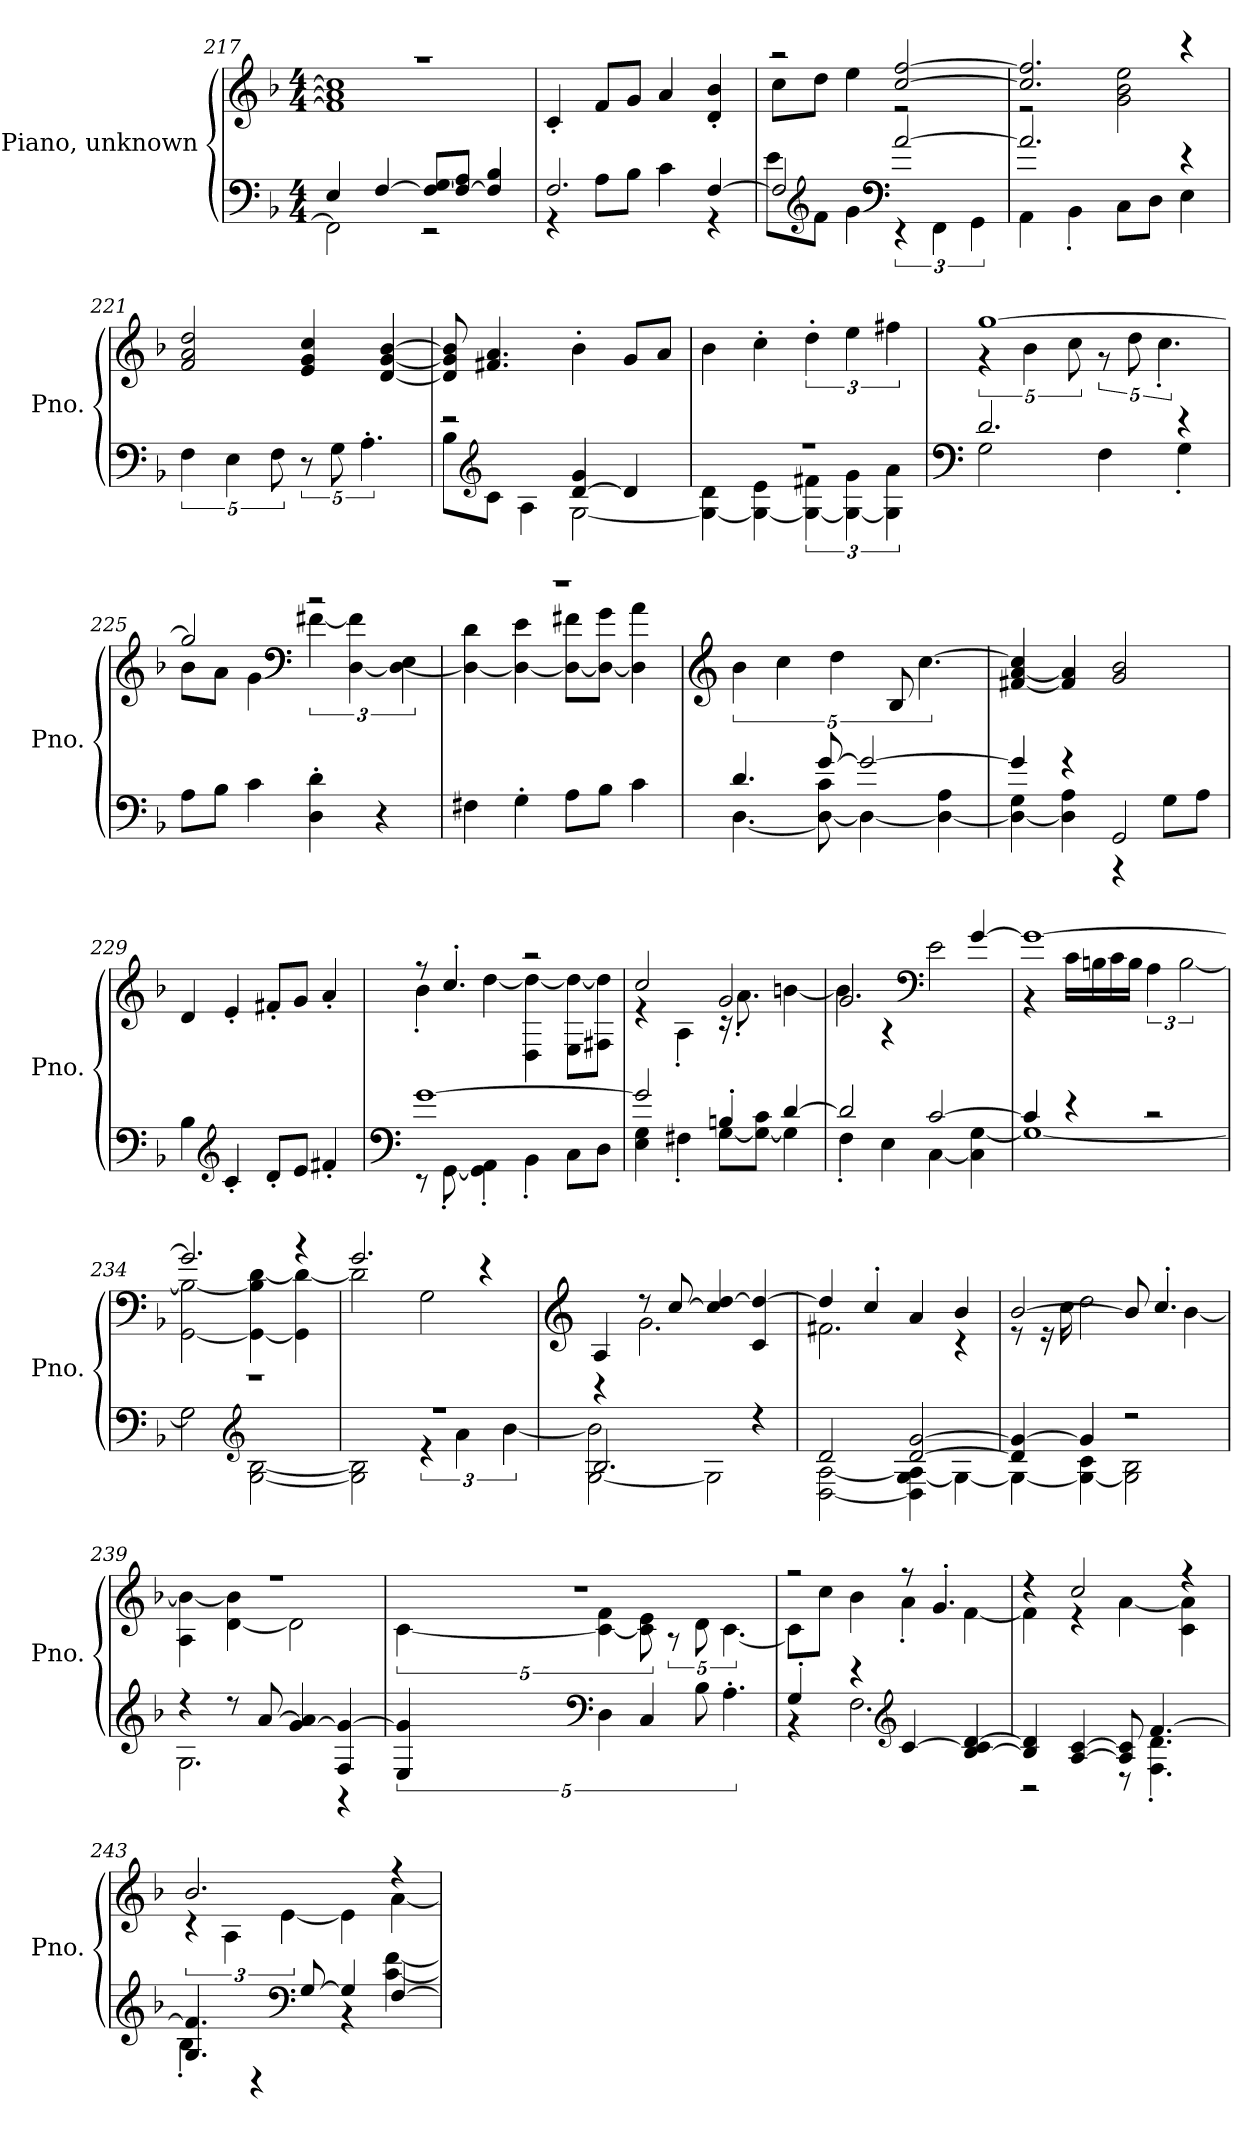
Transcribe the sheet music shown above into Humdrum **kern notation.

**kern	**kern
*part1	*part1
*staff2	*staff1
*I"Piano, unknown	*
*I'Pno.	*
!!LO:LB:g=z
*clefF4	*clefG2
*k[b-]	*k[b-]
*M4/4	*M4/4
=217	=217
*^	*^
4E/	2FF\]	1r	1f] 1a] 1cc]
[4F/	.	.	.
8F/_ 8G/L	2r	.	.
8F/_ 8A/J	.	.	.
4F/] 4B-/	.	.	.
*	*	*v	*v
=218	=218	=218
2.F/	4r	4c'/
.	8A\L	8f/L
.	8B-\J	8g/J
.	4c\	4a/
[4F/	4r	4d/' 4b-/'
=219	=219	=219
*	*	*^
2F/]	8e\L	2r	8cc\L
*clefG2	*	*	*
.	8f\J	.	8dd\J
.	4g\	.	4ee\
*clefF4	*	*	*
[2a/	6r	[2cc/ [2ff/	2r
.	6FF\	.	.
.	6GG\	.	.
=220	=220	=220	=220
2.a/]	4AA\	2.cc/] 2.ff/]	2r
.	4BB-'\	.	.
.	8C\L	.	2g\ 2b-\ 2ee\
.	8D\J	.	.
4r	4E\	4r	.
*v	*v	*	*
*	*v	*v
=221	=221
5F\	2f/ 2a/ 2dd/
5E\	.
10F\	.
10r	4e/ 4g/ 4cc/
10G\	.
5.A'\	.
.	[4d/ [4g/ [4b-/
!!LO:LB:g=z
=222	=222
*^	*
2r	8B-\L	8d/] 8g/] 8b-/]
*clefG2	*	*
.	8c\J	4.f#X/ 4.a/
.	4A\	.
[4d/ 4g/	[2G\	4b-'\
4d/]	.	8g/L
.	.	8a/J
=223	=223	=223
1r	4G\_ 4d\	4b-\
.	4G\_ 4e\	4cc'\
.	6G\_ 6f#X\	6dd'\
.	6G\_ 6g\	6ee\
.	6G\] 6a\	6ff#X\
=224	=224	=224
*clefF4	*	*
*	*	*^
2.d/	2G\	[1gg	5r
.	.	.	5b-\
.	.	.	10cc\
.	4F\	.	10r
.	.	.	10dd\
.	.	.	5.cc'\
4r	4G'\	.	.
*v	*v	*	*
=225	=225	=225
8A\L	2gg/]	8b-\L
8B-\J	.	8a\J
4c\	.	4g\
*	*clefF4	*
4D\' 4d\'	2r	[6f#X\
.	.	[6D\ 6f#\]
4r	.	.
.	.	6D\_ 6E\
!!LO:LB:g=z	!!
=226	=226	=226
4F#X\	1r	4D\_ 4d\
4G'\	.	4D\_ 4e\
8A\L	.	8D\_ 8f#X\L
8B-\J	.	8D\_ 8g\J
4c\	.	4D\] 4a\
*	*v	*v
=227	=227
*	*clefG2
*^	*
4.d/	[4.D\	5b-\
.	.	5cc\
[8g/	8D\_ 8c\	.
.	.	5dd\
2g/_	4D\_	.
.	.	10B-/
.	.	[5.cc\
.	4D\_ 4A\	.
=228	=228	=228
4g/]	4D\_ 4G\	[4f#X/ [4a/ 4cc/]
4r	4D\] 4A\	4f#/] 4a/]
2GG/	4r	2g/ 2b-/
.	8G\L	.
.	8A\J	.
*v	*v	*
=229	=229
4B-\	4d/
*clefG2	*
4c'/	4e'/
8d'/L	8f#X'/L
8e/J	8g/J
4f#X'/	4a'/
!!LO:LB:g=z
=230	=230
*clefF4	*
*^	*^
[1g	8r	8r	4b-'\
.	[8GG'\	4.cc'/	.
.	4GG\]' 4AA\'	.	[4dd\
.	4BB-'\	2r	4D\ 4dd\_
.	8C\L	.	8E\ 8dd\_L
.	8D\J	.	8F#X\ 8dd\]J
=231	=231	=231	=231
2g/]	4E\ 4G\	2cc/	4r
.	4F#X'\	.	4A'\
4Bn'/	[8G\L	2g/	16r
.	.	.	8.a'\
.	8G\_ 8c\J	.	.
[4d/	4G\]	.	[4bn\
=232	=232	=232	=232
2d/]	4F'\	2.g/	4b\]
.	4E\	.	4r
*	*	*clefF4	*
[2c/	[4C\	.	2e\
.	4C\] [4G\	[4g/	.
=233	=233	=233	=233
4c/]	1G_	1g_	4r
4r	.	.	16c\LL
.	.	.	16Bn\
.	.	.	16c\
.	.	.	16B\JJ
2r	.	.	6A\
.	.	.	[3B\
=234	=234	=234	=234
1r	2G\]	2.g/]	[2GG\ 2B\_
*clefG2	*	*	*
.	[2G\ [2B-\	.	4GG\_ 4B\] [4d\
.	.	4r	4GG\] 4d\_
!!LO:PB:g=z	!!
=235	=235	=235	=235
1r	2G\] 2B-\]	2.g/	2d\]
.	6r	.	2G\
.	6a\	.	.
.	.	4r	.
.	[6b-\	.	.
=236	=236	=236	=236
*	*	*clefG2	*
2.B-/	[2G\ 2b-\]	4A/	4r
.	.	8r	2.g\
.	.	[8cc/	.
.	2G\]	4cc/] [4dd/	.
4r	.	4c/ 4dd/_	.
=237	=237	=237	=237
2d/	[2D\ [2A\	4dd/]	2.f#X\
.	.	4cc'/	.
[2d/ [2g/	4D\] [4G\ 4A\]	4a/	.
.	4G\_	4b-/	4r
=238	=238	=238	=238
4d/] 4g/_	4G\_	[2b-/	8r
.	.	.	16r
.	.	.	16cc\
4g/]	4G\_ 4c\	.	2dd\
2r	2G\] 2B-\	8b-/]	.
.	.	4.cc'/	.
.	.	.	[4b-\
=239	=239	=239	=239
4r	2.G\	1r	4A\ 4b-\_
8r	.	.	[4d\ 4b-\]
[8a/	.	.	.
[4g/ 4a/]	.	.	2d\]
4F/ 4g/_	4r	.	.
*v	*v	*	*
!!LO:LB:g=z	!!
=240	=240	=240
5E/ 5g/]	1r	[5c\
*clefF4	*	*
5D\	.	5c\_ 5f\
5C/	.	10c\] 10e\
.	.	10r
10B-\	.	10d\
5.A'\	.	[5.c\
=241	=241	=241
*^	*	*
4G'/	4r	2r	8c\L]
.	.	.	8cc\J
4r	2.F\	.	4b-\
*clefG2	*	*	*
[4c/	.	8r	4a'\
.	.	4.g'/	.
[4B-/ 4c/] [4d/	.	.	[4f\
=242	=242	=242	=242
4B-/] 4d/]	2r	4r	4f\]
[4A/ [4c/	.	2cc/	4r
8A/] 8c/]	8r	.	[4a\
[4.f/	4.F\' 4.d\'	.	.
.	.	4r	4c\ 4a\]
=243	=243	=243	=243
4.G/ 4.f/]	4B-'\	2.b-/	6r
.	.	.	6A\
.	4r	.	.
.	.	.	[6e\
*clefF4	*	*	*
[8G/	.	.	.
4G/]	4r	.	4e\]
[4F/	[4c\ [4f\	4r	[4a\
*v	*v	*	*
*	*v	*v
=	=
*-	*-
